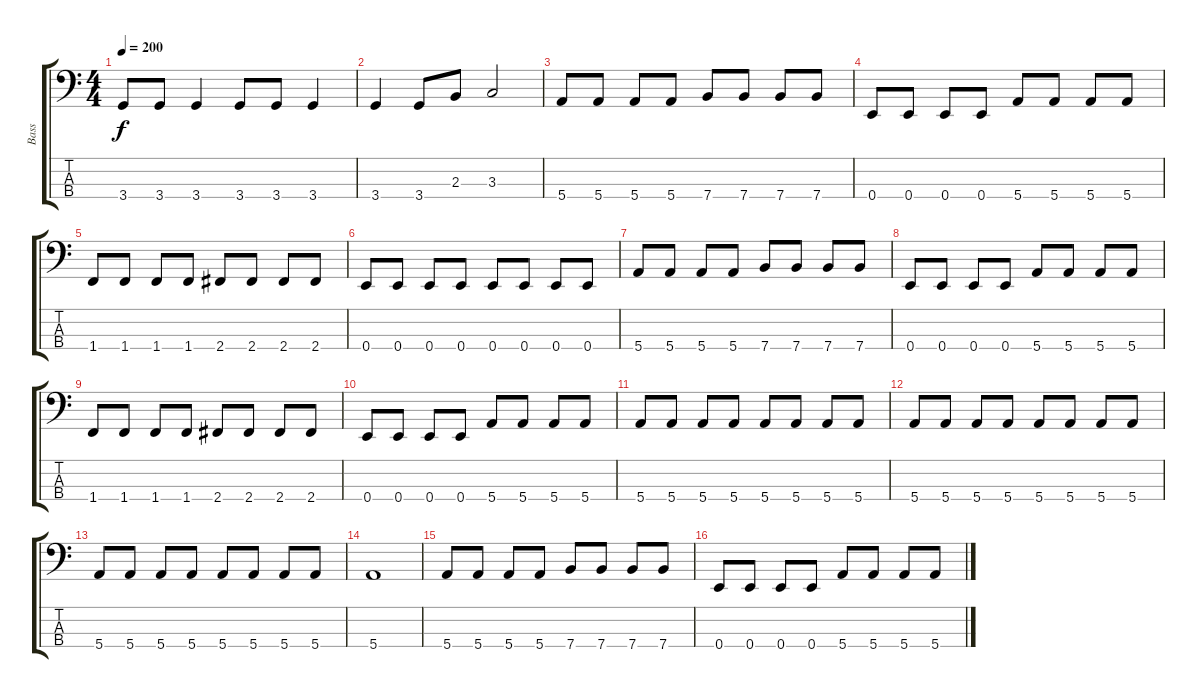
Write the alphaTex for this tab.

\track ("Bass" "Bass") {instrument electricbassfinger}
\staff {score tabs}
\tuning (G2 D2 A1 E1) {hide}
\ts (4 4)
\tempo 200
\clef f4
\ks c
3.4.8{dy f} 3.4.8 3.4.4 3.4.8 3.4.8 3.4.4 |
3.4.4 3.4.8 2.3.8 3.3.2 |
5.4.8 5.4.8 5.4.8 5.4.8 7.4.8 7.4.8 7.4.8 7.4.8 |
0.4.8 0.4.8 0.4.8 0.4.8 5.4.8 5.4.8 5.4.8 5.4.8 |
1.4.8 1.4.8 1.4.8 1.4.8 2.4.8 2.4.8 2.4.8 2.4.8 |
0.4.8 0.4.8 0.4.8 0.4.8 0.4.8 0.4.8 0.4.8 0.4.8 |
5.4.8 5.4.8 5.4.8 5.4.8 7.4.8 7.4.8 7.4.8 7.4.8 |
0.4.8 0.4.8 0.4.8 0.4.8 5.4.8 5.4.8 5.4.8 5.4.8 |
1.4.8 1.4.8 1.4.8 1.4.8 2.4.8 2.4.8 2.4.8 2.4.8 |
0.4.8 0.4.8 0.4.8 0.4.8 5.4.8 5.4.8 5.4.8 5.4.8 |
5.4.8 5.4.8 5.4.8 5.4.8 5.4.8 5.4.8 5.4.8 5.4.8 |
5.4.8 5.4.8 5.4.8 5.4.8 5.4.8 5.4.8 5.4.8 5.4.8 |
5.4.8 5.4.8 5.4.8 5.4.8 5.4.8 5.4.8 5.4.8 5.4.8 |
5.4.1 |
5.4.8 5.4.8 5.4.8 5.4.8 7.4.8 7.4.8 7.4.8 7.4.8 |
0.4.8 0.4.8 0.4.8 0.4.8 5.4.8 5.4.8 5.4.8 5.4.8
